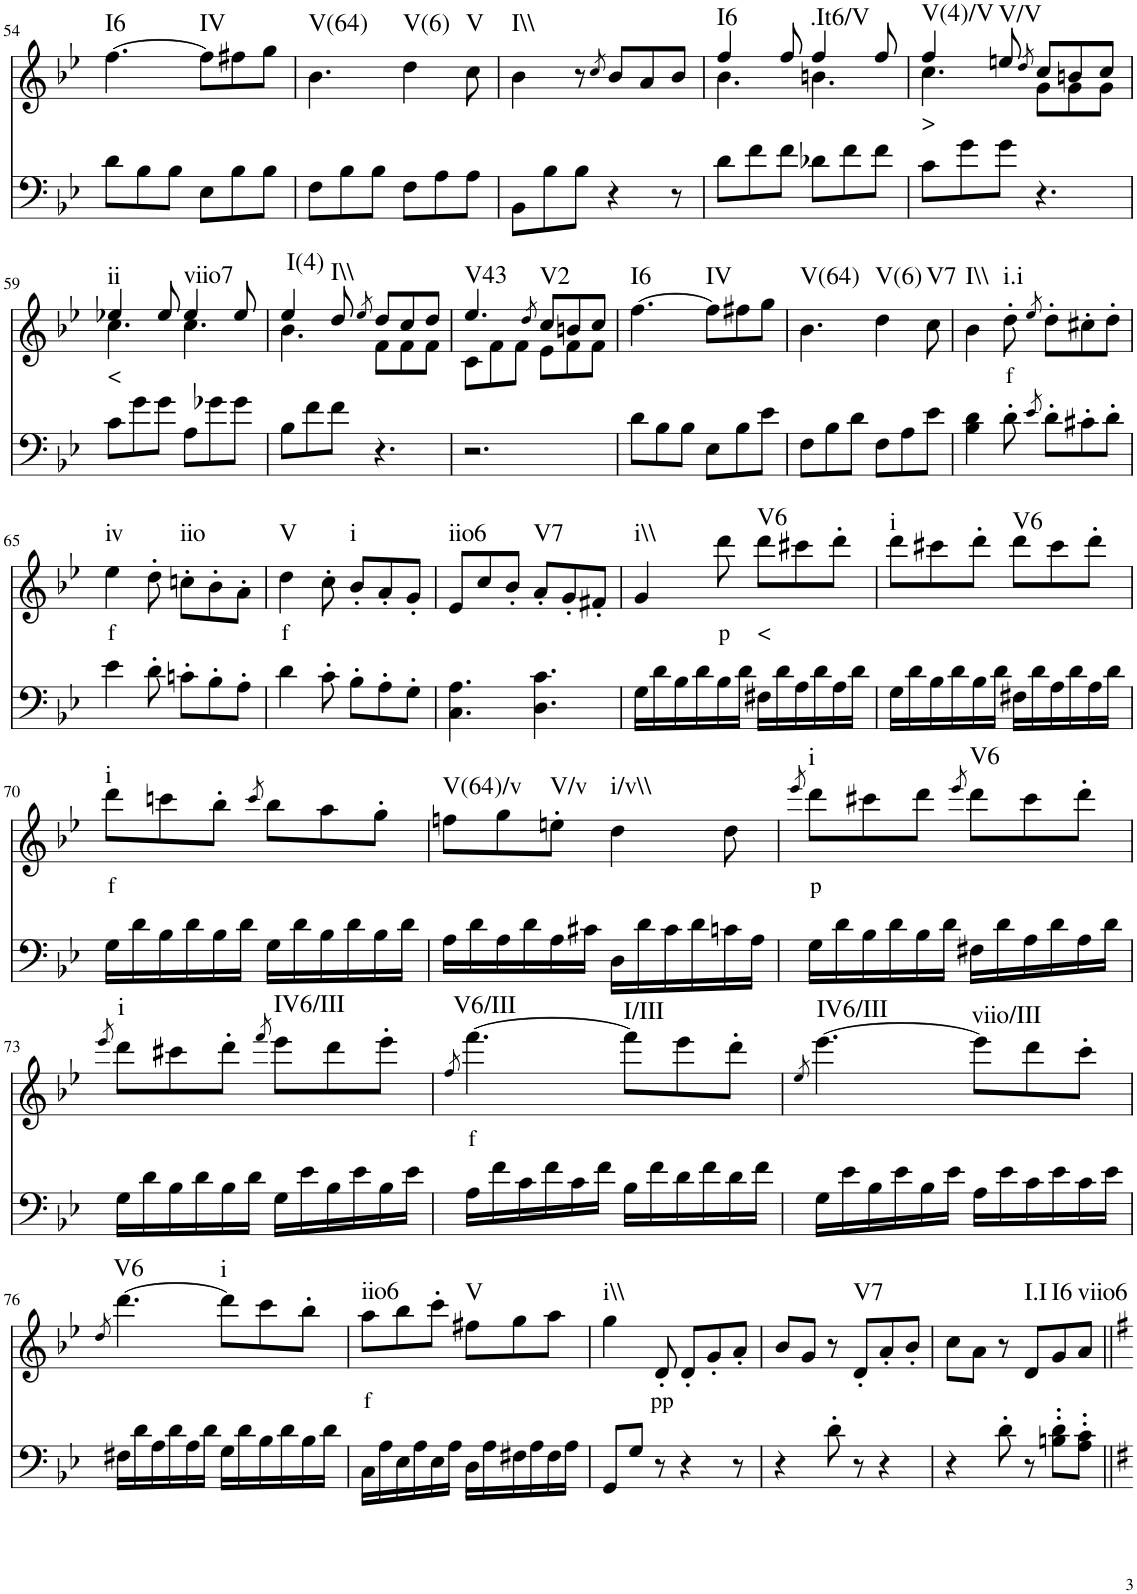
**kern	**kern	**text	**harte
*part2	*part1	*part1	*part1
*staff2	*staff1	*staff1	*
*I"Piano	*I"Piano	*	*
*I'Pno	*I'Pno	*	*
!!LO:PB:g=z
*clefF4	*clefG2	*	*
*k[b-e-]	*k[b-e-]	*	*
*g:	*g:	*	*
*M6/8	*M6/8	*	*
=54	=54	=54	=54
!	!	!	!LO:H:kt=I6
8d\L	[4.ff\	.	N
8B-\	.	.	.
8B-\J	.	.	.
!	!	!	!LO:H:kt=IV
8E-\L	8ff\L]	.	N
8B-\	8ff#X\	.	.
8B-\J	8gg\J	.	.
=55	=55	=55	=55
!	!	!	!LO:H:kt=V(64)
8F\L	4.b-\	.	N
8B-\	.	.	.
8B-\J	.	.	.
!	!	!	!LO:H:kt=V(6)
8F\L	4dd\	.	N
8A\	.	.	.
!	!	!	!LO:H:kt=V
8A\J	8cc\	.	N
=56	=56	=56	=56
!	!	!	!LO:H:kt=I\\
8BB-\L	4b-\	.	N
8B-\	.	.	.
8B-\J	8r	.	.
.	8qcc/	.	.
4r	8b-/L	.	.
.	8a/	.	.
8r	8b-/J	.	.
=57	=57	=57	=57
*	*^	*	*
!	!	!	!	!LO:H:kt=I6
8d\L	4ff/	4.b-\	.	N
8f\	.	.	.	.
8f\J	8ff/	.	.	.
!	!	!	!	!LO:H:kt=.It6/V
8d-X\L	4ff/	4.bn\	.	N
8f\	.	.	.	.
8f\J	8ff/	.	.	.
=58	=58	=58	=58	=58
!	!	!	!LO:LY:b	!LO:H:kt=V(4)/V
8c\L	4ff/	4.cc\	>	N
8g\	.	.	.	.
!	!	!	!	!LO:H:kt=V/V
8g\J	8een/	.	.	N
.	8qdd/	.	.	.
4.r	8cc/L	8g\L	.	.
.	8bn/	8g\	.	.
.	8cc/J	8g\J	.	.
!!LO:LB:g=z	!!
=59	=59	=59	=59	=59
!	!	!	!LO:LY:b	!LO:H:kt=ii
8c\L	4ee-X/	4.cc\	<	N
8g\	.	.	.	.
8g\J	8ee-/	.	.	.
!	!	!	!	!LO:H:kt=viio7
8A\L	4ee-/	4.cc\	.	N
8g-X\	.	.	.	.
8g-\J	8ee-/	.	.	.
=60	=60	=60	=60	=60
!	!	!	!	!LO:H:kt=I(4)
8B-\L	4ee-/	4.b-\	.	N
8f\	.	.	.	.
!	!	!	!	!LO:H:kt=I\\
8f\J	8dd/	.	.	N
.	8qee-/	.	.	.
4.r	8dd/L	8f\L	.	.
.	8cc/	8f\	.	.
.	8dd/J	8f\J	.	.
=61	=61	=61	=61	=61
!	!	!	!	!LO:H:kt=V43
2.r	4.ee-/	8c\L	.	N
.	.	8f\	.	.
.	.	8f\J	.	.
.	8qdd/	.	.	.
!	!	!	!	!LO:H:kt=V2
.	8cc/L	8e-\L	.	N
.	8bn/	8f\	.	.
.	8cc/J	8f\J	.	.
=62	=62	=62	=62	=62
!	!	!	!	!LO:H:kt=I6
*	*v	*v	*	*
8d\L	[4.ff\	.	N
8B-\	.	.	.
8B-\J	.	.	.
!	!	!	!LO:H:kt=IV
8E-\L	8ff\L]	.	N
8B-\	8ff#X\	.	.
8e-\J	8gg\J	.	.
=63	=63	=63	=63
!	!	!	!LO:H:kt=V(64)
8F\L	4.b-\	.	N
8B-\	.	.	.
8d\J	.	.	.
!	!	!	!LO:H:kt=V(6)
8F\L	4dd\	.	N
8A\	.	.	.
!	!	!	!LO:H:kt=V7
8e-\J	8cc\	.	N
=64	=64	=64	=64
!	!	!	!LO:H:kt=I\\
4B-\ 4d\	4b-\	.	N
!	!	!LO:LY:b	!LO:H:kt=i.i
8d'\	8dd'\	f	N
8qe-/	8qee-/	.	.
8d'\L	8dd'\L	.	.
8c#X'\	8cc#X'\	.	.
8d'\J	8dd'\J	.	.
!!LO:LB:g=z
=65	=65	=65	=65
!	!	!LO:LY:b	!LO:H:kt=iv
4e-\	4ee-\	f	N
8d'\	8dd'\	.	.
!	!	!	!LO:H:kt=iio
8cn'\L	8ccn'\L	.	N
8B-'\	8b-'\	.	.
8A'\J	8a'\J	.	.
=66	=66	=66	=66
!	!	!LO:LY:b	!LO:H:kt=V
4d\	4dd\	f	N
8c'\	8cc'\	.	.
!	!	!	!LO:H:kt=i
8B-'\L	8b-'/L	.	N
8A'\	8a'/	.	.
8G'\J	8g'/J	.	.
=67	=67	=67	=67
!	!	!	!LO:H:kt=iio6
4.C\ 4.A\	8e-/L	.	N
.	8cc/	.	.
.	8b-'/J	.	.
!	!	!	!LO:H:kt=V7
4.D\ 4.c\	8a'/L	.	N
.	8g'/	.	.
.	8f#X'/J	.	.
=68	=68	=68	=68
!	!	!	!LO:H:kt=i\\
16G\LL	4g/	.	N
16d\	.	.	.
16B-\	.	.	.
16d\	.	.	.
!	!	!LO:LY:b	!
16B-\	8ddd\	p	.
16d\JJ	.	.	.
!	!	!LO:LY:b	!LO:H:kt=V6
16F#X\LL	8ddd\L	<	N
16d\	.	.	.
16A\	8ccc#X\	.	.
16d\	.	.	.
16A\	8ddd'\J	.	.
16d\JJ	.	.	.
=69	=69	=69	=69
!	!	!	!LO:H:kt=i
16G\LL	8ddd\L	.	N
16d\	.	.	.
16B-\	8ccc#X\	.	.
16d\	.	.	.
16B-\	8ddd'\J	.	.
16d\JJ	.	.	.
!	!	!	!LO:H:kt=V6
16F#X\LL	8ddd\L	.	N
16d\	.	.	.
16A\	8ccc#\	.	.
16d\	.	.	.
16A\	8ddd'\J	.	.
16d\JJ	.	.	.
!!LO:LB:g=z
=70	=70	=70	=70
!	!	!LO:LY:b	!LO:H:kt=i
16G\LL	8ddd\L	f	N
16d\	.	.	.
16B-\	8cccn\	.	.
16d\	.	.	.
16B-\	8bb-'\J	.	.
16d\JJ	.	.	.
.	8qccc/	.	.
16G\LL	8bb-\L	.	.
16d\	.	.	.
16B-\	8aa\	.	.
16d\	.	.	.
16B-\	8gg'\J	.	.
16d\JJ	.	.	.
=71	=71	=71	=71
!	!	!	!LO:H:kt=V(64)/v
16A\LL	8ffn\L	.	N
16d\	.	.	.
16A\	8gg\	.	.
16d\	.	.	.
!	!	!	!LO:H:kt=V/v
16A\	8een'\J	.	N
16c#X\JJ	.	.	.
!	!	!	!LO:H:kt=i/v\\
16D\LL	4dd\	.	N
16d\	.	.	.
16c#\	.	.	.
16d\	.	.	.
16cn\	8dd\	.	.
16A\JJ	.	.	.
=72	=72	=72	=72
.	8qeee-/	.	.
!	!	!LO:LY:b	!LO:H:kt=i
16G\LL	8ddd\L	p	N
16d\	.	.	.
16B-\	8ccc#X\	.	.
16d\	.	.	.
16B-\	8ddd\J	.	.
16d\JJ	.	.	.
.	8qeee-/	.	.
!	!	!	!LO:H:kt=V6
16F#X\LL	8ddd\L	.	N
16d\	.	.	.
16A\	8ccc#\	.	.
16d\	.	.	.
16A\	8ddd'\J	.	.
16d\JJ	.	.	.
!!LO:LB:g=z
=73	=73	=73	=73
.	8qeee-/	.	.
!	!	!	!LO:H:kt=i
16G\LL	8ddd\L	.	N
16d\	.	.	.
16B-\	8ccc#X\	.	.
16d\	.	.	.
16B-\	8ddd'\J	.	.
16d\JJ	.	.	.
.	8qfff/	.	.
!	!	!	!LO:H:kt=IV6/III
16G\LL	8eee-\L	.	N
16e-\	.	.	.
16B-\	8ddd\	.	.
16e-\	.	.	.
16B-\	8eee-'\J	.	.
16e-\JJ	.	.	.
=74	=74	=74	=74
.	8qff/	.	.
!	!	!LO:LY:b	!LO:H:kt=V6/III
16A\LL	[4.fff\	f	N
16f\	.	.	.
16c\	.	.	.
16f\	.	.	.
16c\	.	.	.
16f\JJ	.	.	.
!	!	!	!LO:H:kt=I/III
16B-\LL	8fff\L]	.	N
16f\	.	.	.
16d\	8eee-\	.	.
16f\	.	.	.
16d\	8ddd'\J	.	.
16f\JJ	.	.	.
=75	=75	=75	=75
.	8qee-/	.	.
!	!	!	!LO:H:kt=IV6/III
16G\LL	[4.eee-\	.	N
16e-\	.	.	.
16B-\	.	.	.
16e-\	.	.	.
16B-\	.	.	.
16e-\JJ	.	.	.
!	!	!	!LO:H:kt=viio/III
16A\LL	8eee-\L]	.	N
16e-\	.	.	.
16c\	8ddd\	.	.
16e-\	.	.	.
16c\	8ccc'\J	.	.
16e-\JJ	.	.	.
!!LO:LB:g=z
=76	=76	=76	=76
.	8qdd/	.	.
!	!	!	!LO:H:kt=V6
16F#X\LL	[4.ddd\	.	N
16d\	.	.	.
16A\	.	.	.
16d\	.	.	.
16A\	.	.	.
16d\JJ	.	.	.
!	!	!	!LO:H:kt=i
16G\LL	8ddd\L]	.	N
16d\	.	.	.
16B-\	8ccc\	.	.
16d\	.	.	.
16B-\	8bb-'\J	.	.
16d\JJ	.	.	.
=77	=77	=77	=77
!	!	!LO:LY:b	!LO:H:kt=iio6
16C\LL	8aa\L	f	N
16A\	.	.	.
16E-\	8bb-\	.	.
16A\	.	.	.
16E-\	8ccc'\J	.	.
16A\JJ	.	.	.
!	!	!	!LO:H:kt=V
16D\LL	8ff#X\L	.	N
16A\	.	.	.
16F#X\	8gg\	.	.
16A\	.	.	.
16F#\	8aa\J	.	.
16A\JJ	.	.	.
=78	=78	=78	=78
!	!	!	!LO:H:kt=i\\
8GG/L	4gg\	.	N
8G/J	.	.	.
!	!	!LO:LY:b	!
8r	8d'/	pp	.
4r	8d'/L	.	.
.	8g'/	.	.
8r	8a'/J	.	.
=79	=79	=79	=79
4r	8b-/L	.	.
.	8g/J	.	.
8d'\	8r	.	.
!	!	!	!LO:H:kt=V7
8r	8d'/L	.	N
4r	8a'/	.	.
.	8b-'/J	.	.
=80	=80	=80	=80
4r	8cc\L	.	.
.	8a\J	.	.
8d'\	8r	.	.
!	!	!	!LO:H:kt=I.I
8r	8d/L	.	N
!	!	!	!LO:H:kt=I6
8Bn\' 8d\'L	8g/	.	N
!	!	!	!LO:H:kt=viio6
8A\' 8c\'J	8a/J	.	N
=||	=||	=||	=||
*-	*-	*-	*-
